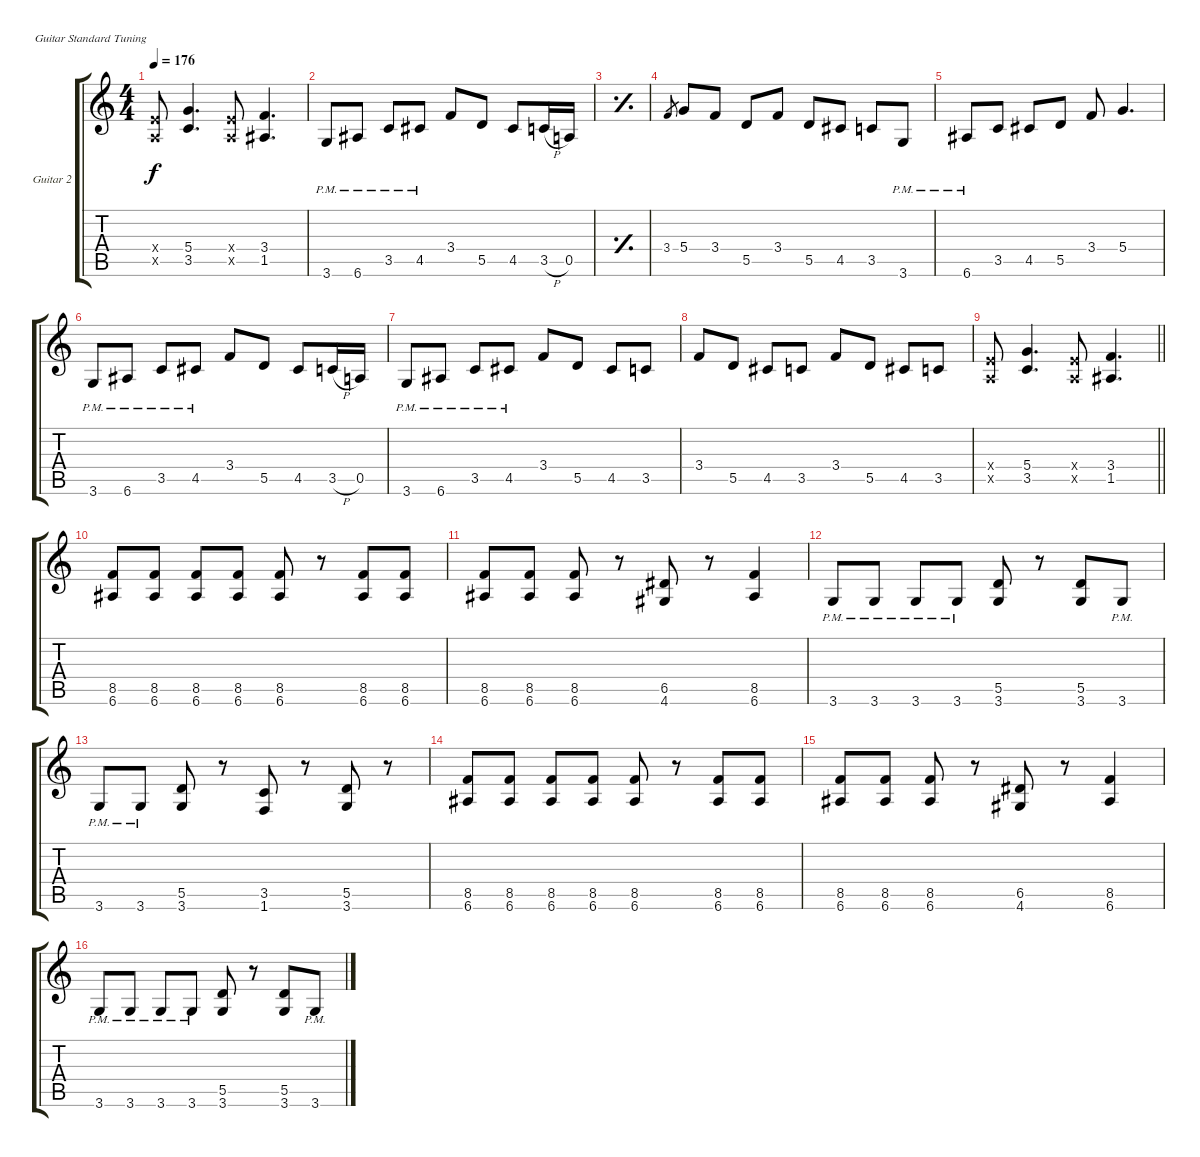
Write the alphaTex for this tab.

\bracketExtendMode groupsimilarinstruments
\firstSystemTrackNameOrientation horizontal
\otherSystemsTrackNameOrientation horizontal
\track ("Guitar 2" "Guitar 2") {instrument distortionguitar}
\staff {score tabs}
\tuning (E4 B3 G3 D3 A2 E2)
\ts (4 4)
\tempo 176
\clef g2
\scale
0.333333
\ks c
(0.5{x} 2.4{x}).8{dy f} (5.4 3.5).4{d} (0.5{x} 2.4{x}).8 (3.4 1.5).4{d} |
\scale
0.333333 3.6{pm}.8 6.6{pm}.8 3.5{pm}.8 4.5{pm}.8 3.4.8 5.5.8 4.5.8 3.5{h}.16 0.5.16 |
\simile simple
\scale
0.333333 |
\simile none
\scale
0.333333 3.4.8{gr} 5.4.8 3.4.8 5.5.8 3.4.8 5.5.8 4.5.8 3.5.8 3.6{pm}.8 |
\scale
0.333333 6.6{pm}.8 3.5.8 4.5.8 5.5.8 3.4.8 5.4.4{d} |
\scale
0.333333 3.6{pm}.8 6.6{pm}.8 3.5{pm}.8 4.5{pm}.8 3.4.8 5.5.8 4.5.8 3.5{h}.16 0.5.16 |
\scale
0.333333 3.6{pm}.8 6.6{pm}.8 3.5{pm}.8 4.5{pm}.8 3.4.8 5.5.8 4.5.8 3.5.8 |
\scale
0.333333 3.4.8 5.5.8 4.5.8 3.5.8 3.4.8 5.5.8 4.5.8 3.5.8 |
\scale
0.333333
\barLineRight lightlight
(0.5{x} 2.4{x}).8 (5.4 3.5).4{d} (0.5{x} 2.4{x}).8 (3.4 1.5).4{d} |
\scale
0.333333 (8.5 6.6).8 (8.5 6.6).8 (8.5 6.6).8 (8.5 6.6).8 (8.5 6.6).8 r.8 (8.5 6.6).8 (8.5 6.6).8 |
\scale
0.333333 (8.5 6.6).8 (8.5 6.6).8 (8.5 6.6).8 r.8 (6.5 4.6).8 r.8 (8.5 6.6).4 |
\scale
0.333333 3.6{pm}.8 3.6{pm}.8 3.6{pm}.8 3.6{pm}.8 (5.5 3.6).8 r.8 (5.5 3.6).8 3.6{pm}.8 |
\scale
0.333333 3.6{pm}.8 3.6{pm}.8 (5.5 3.6).8 r.8 (3.5 1.6).8 r.8 (5.5 3.6).8 r.8 |
\scale
0.333333 (8.5 6.6).8 (8.5 6.6).8 (8.5 6.6).8 (8.5 6.6).8 (8.5 6.6).8 r.8 (8.5 6.6).8 (8.5 6.6).8 |
\scale
0.333333 (8.5 6.6).8 (8.5 6.6).8 (8.5 6.6).8 r.8 (6.5 4.6).8 r.8 (8.5 6.6).4 |
\scale
0.333333 3.6{pm}.8 3.6{pm}.8 3.6{pm}.8 3.6{pm}.8 (5.5 3.6).8 r.8 (5.5 3.6).8 3.6{pm}.8
